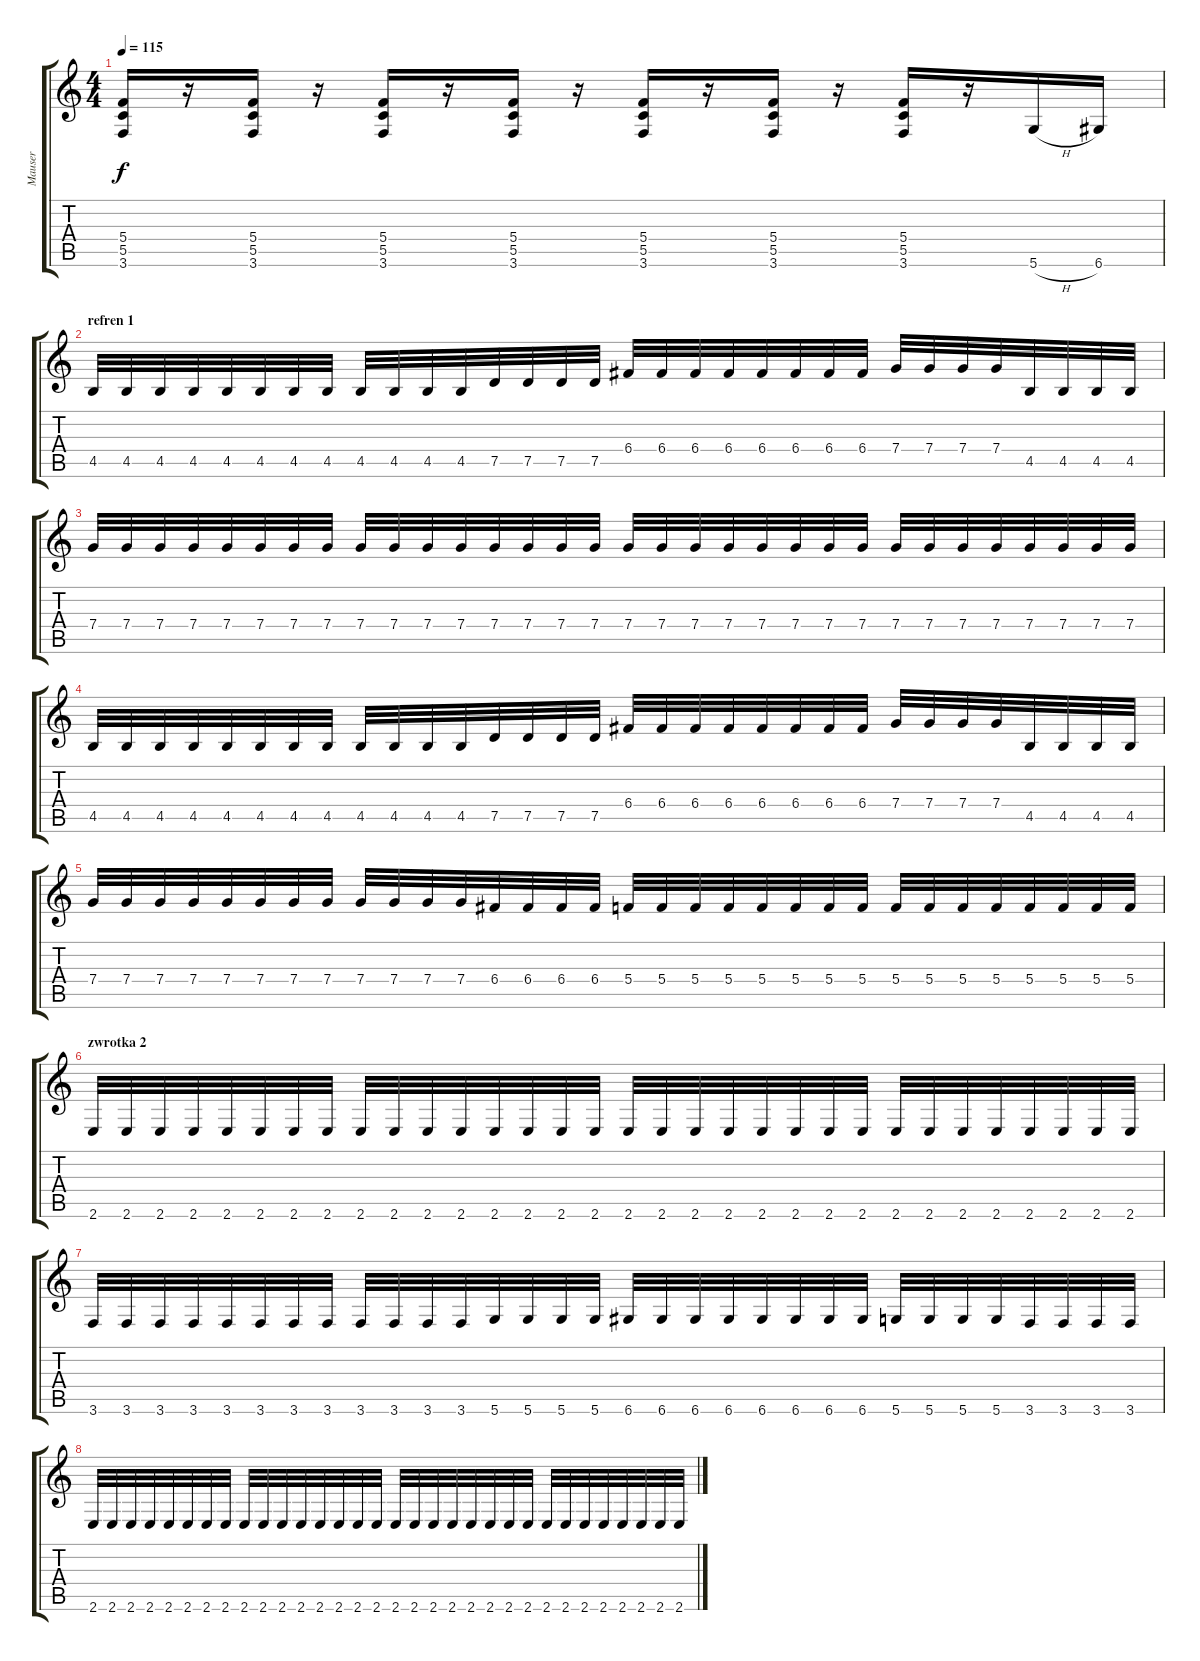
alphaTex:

\track ("Mauser" "Mauser") {instrument distortionguitar}
\staff {score tabs}
\tuning (D4 A3 F3 C3 G2 D2) {hide}
\ts (4 4)
\tempo 115
\clef g2
\ks c
(5.4 5.5 3.6).16{dy f} r.16 (5.4 5.5 3.6).16 r.16 (5.4 5.5 3.6).16 r.16 (5.4 5.5 3.6).16 r.16 (5.4 5.5 3.6).16 r.16 (5.4 5.5 3.6).16 r.16 (5.4 5.5 3.6).16 r.16 5.6{h}.16 6.6.16 |
\section ("" "refren 1")
4.5.32 4.5.32 4.5.32 4.5.32 4.5.32 4.5.32 4.5.32 4.5.32 4.5.32 4.5.32 4.5.32 4.5.32 7.5.32 7.5.32 7.5.32 7.5.32 6.4.32 6.4.32 6.4.32 6.4.32 6.4.32 6.4.32 6.4.32 6.4.32 7.4.32 7.4.32 7.4.32 7.4.32 4.5.32 4.5.32 4.5.32 4.5.32 |
7.4.32 7.4.32 7.4.32 7.4.32 7.4.32 7.4.32 7.4.32 7.4.32 7.4.32 7.4.32 7.4.32 7.4.32 7.4.32 7.4.32 7.4.32 7.4.32 7.4.32 7.4.32 7.4.32 7.4.32 7.4.32 7.4.32 7.4.32 7.4.32 7.4.32 7.4.32 7.4.32 7.4.32 7.4.32 7.4.32 7.4.32 7.4.32 |
4.5.32 4.5.32 4.5.32 4.5.32 4.5.32 4.5.32 4.5.32 4.5.32 4.5.32 4.5.32 4.5.32 4.5.32 7.5.32 7.5.32 7.5.32 7.5.32 6.4.32 6.4.32 6.4.32 6.4.32 6.4.32 6.4.32 6.4.32 6.4.32 7.4.32 7.4.32 7.4.32 7.4.32 4.5.32 4.5.32 4.5.32 4.5.32 |
7.4.32 7.4.32 7.4.32 7.4.32 7.4.32 7.4.32 7.4.32 7.4.32 7.4.32 7.4.32 7.4.32 7.4.32 6.4.32 6.4.32 6.4.32 6.4.32 5.4.32 5.4.32 5.4.32 5.4.32 5.4.32 5.4.32 5.4.32 5.4.32 5.4.32 5.4.32 5.4.32 5.4.32 5.4.32 5.4.32 5.4.32 5.4.32 |
\section ("" "zwrotka 2")
2.6.32 2.6.32 2.6.32 2.6.32 2.6.32 2.6.32 2.6.32 2.6.32 2.6.32 2.6.32 2.6.32 2.6.32 2.6.32 2.6.32 2.6.32 2.6.32 2.6.32 2.6.32 2.6.32 2.6.32 2.6.32 2.6.32 2.6.32 2.6.32 2.6.32 2.6.32 2.6.32 2.6.32 2.6.32 2.6.32 2.6.32 2.6.32 |
3.6.32 3.6.32 3.6.32 3.6.32 3.6.32 3.6.32 3.6.32 3.6.32 3.6.32 3.6.32 3.6.32 3.6.32 5.6.32 5.6.32 5.6.32 5.6.32 6.6.32 6.6.32 6.6.32 6.6.32 6.6.32 6.6.32 6.6.32 6.6.32 5.6.32 5.6.32 5.6.32 5.6.32 3.6.32 3.6.32 3.6.32 3.6.32 |
2.6.32 2.6.32 2.6.32 2.6.32 2.6.32 2.6.32 2.6.32 2.6.32 2.6.32 2.6.32 2.6.32 2.6.32 2.6.32 2.6.32 2.6.32 2.6.32 2.6.32 2.6.32 2.6.32 2.6.32 2.6.32 2.6.32 2.6.32 2.6.32 2.6.32 2.6.32 2.6.32 2.6.32 2.6.32 2.6.32 2.6.32 2.6.32
